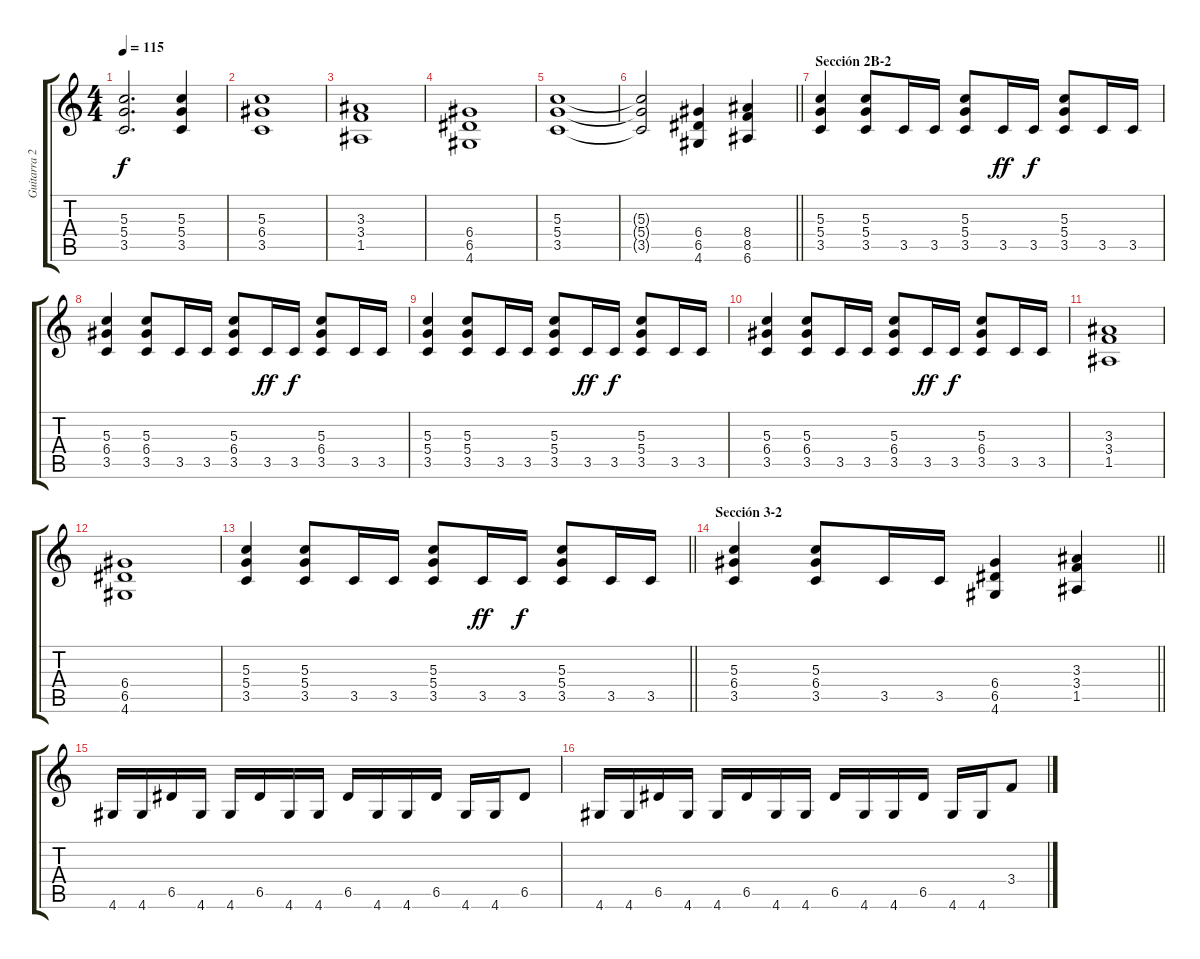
\track ("Guitarra 2" "Guitarra 2") {instrument overdrivenguitar}
\staff {score tabs}
\tuning (E4 B3 G3 D3 A2 E2) {hide}
\ts (4 4)
\tempo 115
\clef g2
\ks c
(5.3 5.4 3.5).2{d dy f} (5.3 5.4 3.5).4 |
(5.3 6.4 3.5).1 |
(3.3 3.4 1.5).1 |
(6.4 6.5 4.6).1 |
(5.3 5.4 3.5).1 |
\barLineRight lightlight
(5.3{t} 5.4{t} 3.5{t}).2 (6.4 6.5 4.6).4 (8.4 8.5 6.6).4 |
\section ("" "Sección 2B-2")
(5.3 5.4 3.5).4 (5.3 5.4 3.5).8 3.5.16 3.5.16 (5.3 5.4 3.5).8 3.5.16{dy ff} 3.5.16{dy f} (5.3 5.4 3.5).8 3.5.16 3.5.16 |
(5.3 6.4 3.5).4 (5.3 6.4 3.5).8 3.5.16 3.5.16 (5.3 6.4 3.5).8 3.5.16{dy ff} 3.5.16{dy f} (5.3 6.4 3.5).8 3.5.16 3.5.16 |
(5.3 5.4 3.5).4 (5.3 5.4 3.5).8 3.5.16 3.5.16 (5.3 5.4 3.5).8 3.5.16{dy ff} 3.5.16{dy f} (5.3 5.4 3.5).8 3.5.16 3.5.16 |
(5.3 6.4 3.5).4 (5.3 6.4 3.5).8 3.5.16 3.5.16 (5.3 6.4 3.5).8 3.5.16{dy ff} 3.5.16{dy f} (5.3 6.4 3.5).8 3.5.16 3.5.16 |
(3.3 3.4 1.5).1 |
(6.4 6.5 4.6).1 |
\barLineRight lightlight
(5.3 5.4 3.5).4 (5.3 5.4 3.5).8 3.5.16 3.5.16 (5.3 5.4 3.5).8 3.5.16{dy ff} 3.5.16{dy f} (5.3 5.4 3.5).8 3.5.16 3.5.16 |
\section ("" "Sección 3-2")
\barLineRight lightlight
(5.3 6.4 3.5).4 (5.3 6.4 3.5).8 3.5.16 3.5.16 (6.4 6.5 4.6).4 (3.3 3.4 1.5).4 |
4.6.16 4.6.16 6.5.16 4.6.16 4.6.16 6.5.16 4.6.16 4.6.16 6.5.16 4.6.16 4.6.16 6.5.16 4.6.16 4.6.16 6.5.8 |
4.6.16 4.6.16 6.5.16 4.6.16 4.6.16 6.5.16 4.6.16 4.6.16 6.5.16 4.6.16 4.6.16 6.5.16 4.6.16 4.6.16 3.4.8
